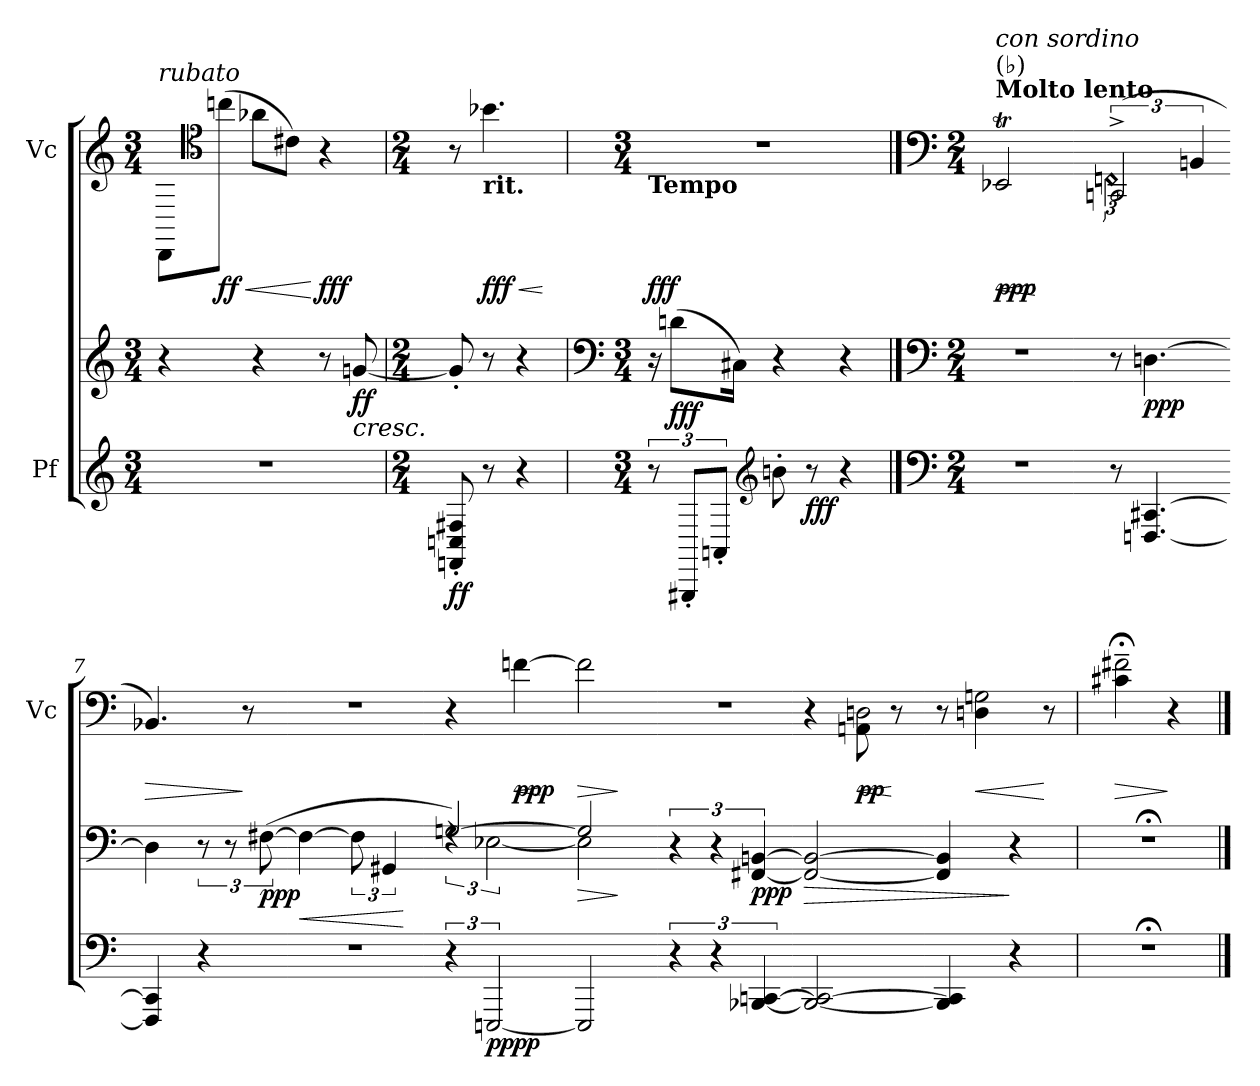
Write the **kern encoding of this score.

**kern	**kern	**dynam	**kern	**dynam
*part2	*part2	*part2	*part1	*part1
*staff3	*staff2	*staff2/3	*staff1	*staff1
*I"Pf	*	*	*I"Vc	*
*	*	*	*I'Vc	*
*clefG2	*clefG2	*	*clefG2	*
*k[]	*k[]	*	*k[]	*
*M3/4	*M3/4	*	*M3/4	*
=1	=1	=1	=1	=1
!	!	!	!LO:TX:a:i:t=rubato	!
2.r	4r	.	8DD\L	.
*	*	*	*clefC4	*
!	!	!	!	!LO:HP:b
!	!	!	!	!LO:DY:n=1:b
.	.	.	(>8ccn\J	< ff
.	4r	.	8a-X\L	.
.	.	.	8c#X\J)	.
!	!	!	!	!LO:DY:n=2:b
.	8r	.	4r	[ fff
!	!	!LO:HP:b	!	!
!	!	!LO:DY:n=1:b	!	!
.	[8gn/	< ff	.	.
=2	=2	=2	=2	=2
*M2/4	*M2/4	*	*M2/4	*
!	!	!LO:DY:b=2	!	!
8FFn/' 8Cn/' 8F#X/'	8g'/]	ff	8r	.
!	!	!	!LO:TX:b:B:t=rit.	!
!	!	!	!	!LO:HP:b
!	!	!	!	!LO:DY:n=1:b
8r	8r	.	4.b-X\	< fff
4r	4r	[	.	.
.	.	.	.	[
=3	=3	=3	=3	=3
*	*clefF4	*	*	*
*M3/4	*M3/4	*	*M3/4	*
!	!	!	!LO:TX:b:B:t=Tempo	!
!	!	!	!	!LO:DY:b
12r	16r	.	2.r	fff
!	!	!LO:DY:b	!	!
.	(>8dn\L	fff	.	.
12GGG#X'/L	.	.	.	.
12AAn'/J	.	.	.	.
.	16C#X\Jk)	.	.	.
*clefG2	*	*	*	*
8bn'\	4r	.	.	.
!	!	!LO:DY:b=2	!	!
8r	.	fff	.	.
4r	4r	.	.	.
==9-	==9-	==9-	==9-	==9-
*clefF4	*clefF4	*	*clefF4	*
*M2/4	*M2/4	*	*M2/4	*
!	!	!	!LO:TX:a:B:t=Molto lento	!
!	!	!	!LO:TX:a:t=(♭)	!
!	!	!	!LO:TX:a:i:t=con sordino	!
!	!	!	!	!LO:HP:b
!	!	!	!	!LO:DY:n=1:b
2r	2r	.	2EE-XT/	< ppp
.	.	.	.	[
=8-	=8-	=8-	=8-	=8-
*	*	*	*^	*
!	!	!	!	!LO:N:head=diamond	!
8r	8r	.	(<3CCn^/	3FFn	.
!	!	!LO:DY:b	!	!	!
[4.FFFn/ [4.CC#X/	[4.Dn\	ppp	.	.	.
.	.	.	6BBn/	6rCCyy	.
=7-	=7-	=7-	=7-	=7-	=7-
!	!	!	!	!	!LO:HP:b
*	*	*	*v	*v	*
4FFF/] 4CC#/]	4D\]	.	4.BB-X/)	>
4r	12r	.	.	.
.	12r	.	.	.
.	.	.	8r	]
!	!	!LO:DY:b	!	!
.	(>[12F#X\	ppp	.	.
=6-	=6-	=6-	=6-	=6-
!	!	!LO:HP:b	!	!
2r	4F#\_	<	2r	.
.	12F#\]	.	.	.
.	6GG#X/	.	.	.
.	.	[	.	.
=5-	=5-	=5-	=5-	=5-
*	*^	*	*	*
6r	[2Gn/)	6rF	.	4r	.
!	!	!	!LO:DY:b=2	!	!
!	!	!	!LO:DY:n=1:b	!	!
[3EEEn/	.	[3E-X\	pp pp	.	.
!	!	!	!	!	!LO:HP:b
!	!	!	!	!	!LO:DY:n=1:b
.	.	.	.	[4fn\	< ppp
*	*v	*v	*	*	*
.	.	.	.	[
=4-	=4-	=4-	=4-	=4-
!	!	!LO:HP:b	!	!LO:HP:b
*	*^	*	*	*
2EEE/]	2G/]	2E-\]	>	2f\]	>
*	*v	*v	*	*	*
.	.	]	.	]
=3-	=3-	=3-	=3-	=3-
6r	6r	.	2r	.
6r	6r	.	.	.
!	!	!LO:DY:b	!	!
[6BBB-X/ [6CCn/	[6FF#X/ [6BBn/	ppp	.	.
=2-	=2-	=2-	=2-	=2-
!	!	!LO:HP:b	!	!
2BBB-/_ 2CC/_	2FF#/_ 2BB/_	>	4r	.
!	!	!	!LO:N:n=2:head=open	!LO:HP:b
!	!	!	!	!LO:DY:n=1:b
.	.	.	8AAn\ 8Dn\	< pp
.	.	.	8r	[
=1-	=1-	=1-	=1-	=1-
4BBB-/] 4CC/]	4FF#/] 4BB/]	.	8r	.
!	!	!	!LO:N:n=2:head=open	!LO:HP:b
.	.	.	4Dn\ 4Gn\	<
4r	4r	]	.	.
.	.	.	8r	[
=	=	=	=	=
!	!	!	!LO:N:n=2:head=open	!LO:HP:b
2r;<	2r;<	.	4c#X\;<~ 4f#X\;<~	>
.	.	.	4r	]
==	==	==	==	==
*-	*-	*-	*-	*-
